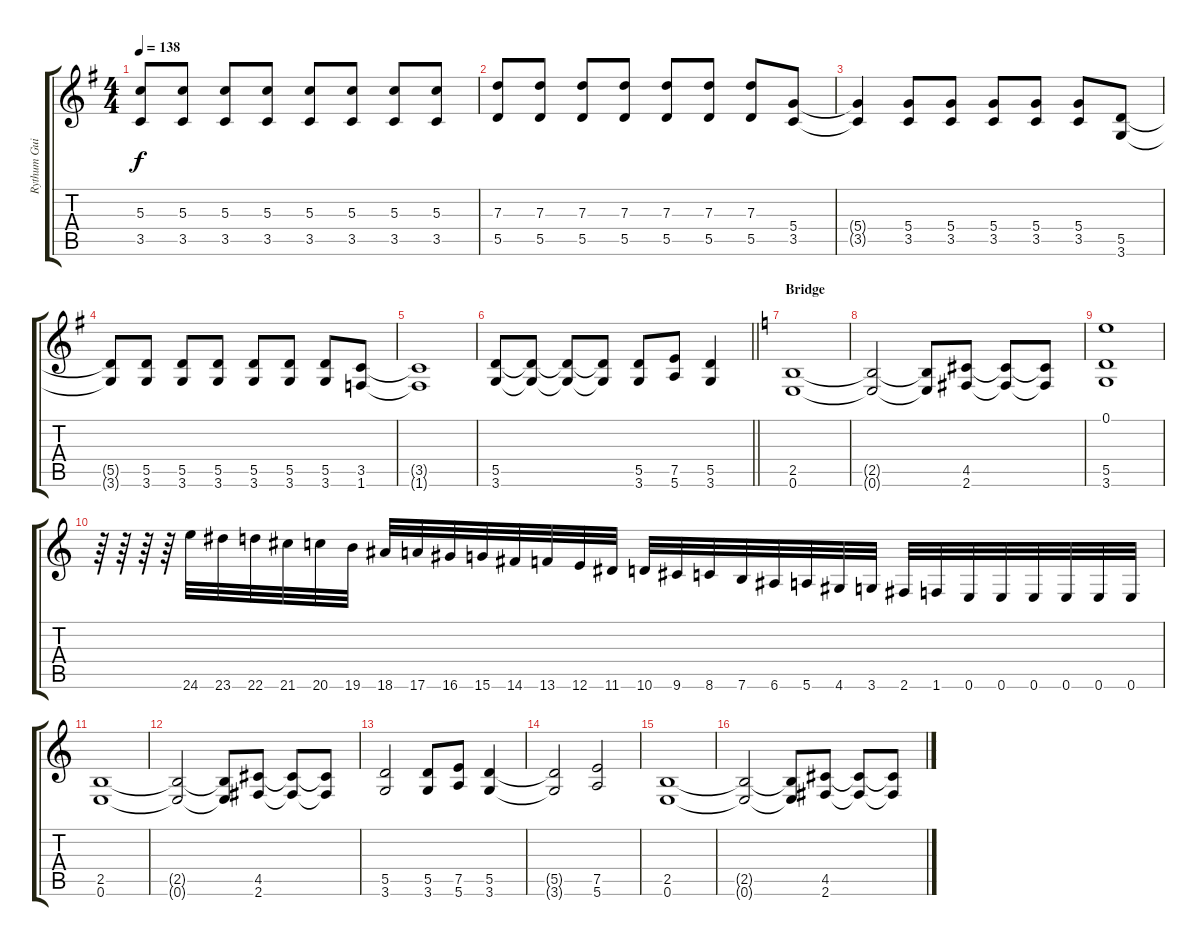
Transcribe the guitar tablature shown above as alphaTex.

\track ("Rythum Guitar" "Rythum Gui") {instrument distortionguitar}
\staff {score tabs}
\tuning (E4 B3 G3 D3 A2 E2) {hide}
\ts (4 4)
\tempo 138
\clef g2
\ks g
(5.3 3.5).8{dy f} (5.3 3.5).8 (5.3 3.5).8 (5.3 3.5).8 (5.3 3.5).8 (5.3 3.5).8 (5.3 3.5).8 (5.3 3.5).8 |
(7.3 5.5).8 (7.3 5.5).8 (7.3 5.5).8 (7.3 5.5).8 (7.3 5.5).8 (7.3 5.5).8 (7.3 5.5).8 (5.4 3.5).8 |
(5.4{t} 3.5{t}).4 (5.4 3.5).8 (5.4 3.5).8 (5.4 3.5).8 (5.4 3.5).8 (5.4 3.5).8 (5.5 3.6).8 |
(5.5{t} 3.6{t}).8 (5.5 3.6).8 (5.5 3.6).8 (5.5 3.6).8 (5.5 3.6).8 (5.5 3.6).8 (5.5 3.6).8 (3.5 1.6).8 |
(3.5{t} 1.6{t}).1 |
\barLineRight lightlight
(5.5 3.6).8 (5.5{t} 3.6{t}).8 (5.5{t} 3.6{t}).8 (5.5{t} 3.6{t}).8 (5.5 3.6).8 (7.5 5.6).8 (5.5 3.6).4 |
\section ("" "Bridge")
\ks c
(2.5 0.6).1 |
(2.5{t} 0.6{t}).2 (2.5{t} 0.6{t}).8 (4.5 2.6).8 (4.5{t} 2.6{t}).8 (4.5{t} 2.6{t}).8 |
(0.1 5.5 3.6).1 |
r.64{instrument guitarfretnoise} r.64 r.64 r.64 24.6.32 23.6.32 22.6.32 21.6.32 20.6.32 19.6.32 18.6.32 17.6.32 16.6.32 15.6.32 14.6.32 13.6.32 12.6.32 11.6.32 10.6.32 9.6.32 8.6.32 7.6.32 6.6.32 5.6.32 4.6.32 3.6.32 2.6.32 1.6.32 0.6.32 0.6.32 0.6.32 0.6.32 0.6.32 0.6.32{instrument distortionguitar} |
(2.5 0.6).1 |
(2.5{t} 0.6{t}).2 (2.5{t} 0.6{t}).8 (4.5 2.6).8 (4.5{t} 2.6{t}).8 (4.5{t} 2.6{t}).8 |
(5.5 3.6).2 (5.5 3.6).8 (7.5 5.6).8 (5.5 3.6).4 |
(5.5{t} 3.6{t}).2 (7.5 5.6).2 |
(2.5 0.6).1 |
(2.5{t} 0.6{t}).2 (2.5{t} 0.6{t}).8 (4.5 2.6).8 (4.5{t} 2.6{t}).8 (4.5{t} 2.6{t}).8
